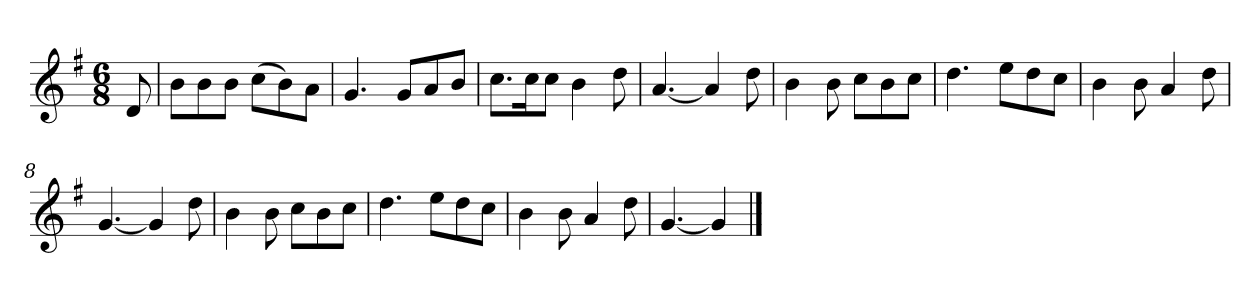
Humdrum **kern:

**kern
*part1
*staff1
*k[f#]
*M6/8
*MM120
=
8d
=1
8bL
8b
8bJ
(8ccL
8b)
8aJ
=2
4.g
8gL
8a
8bJ
=3
8.ccL
16ccK
8ccJ
4b
8dd
=4
[4.a
4a]
8dd
=5
4b
8b
8ccL
8b
8ccJ
=6
4.dd
8eeL
8dd
8ccJ
=7
4b
8b
4a
8dd
=8
[4.g
4g]
8dd
=9
4b
8b
8ccL
8b
8ccJ
=10
4.dd
8eeL
8dd
8ccJ
=11
4b
8b
4a
8dd
=12
[4.g
4g]
==
*-
